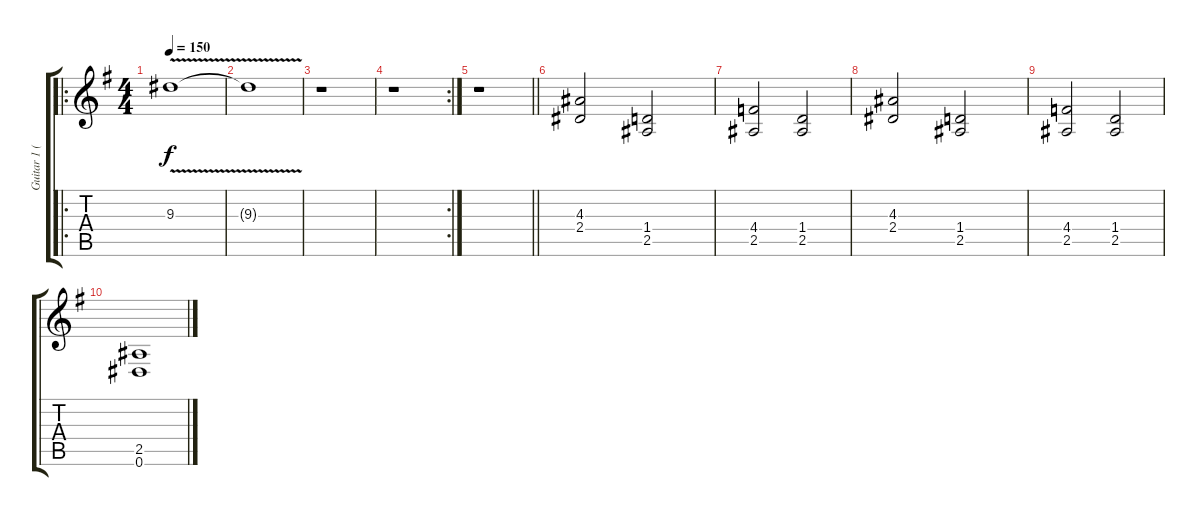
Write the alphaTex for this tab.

\track ("Guitar 1 (SheJa)" "Guitar 1 (") {instrument distortionguitar}
\staff {score tabs}
\tuning (Eb4 Bb3 Gb3 Db3 Ab2 Eb2) {hide}
\ro
\ts (4 4)
\tempo 150
\clef g2
\ks g
9.3{v}.1{dy f} |
9.3{t}.1 |
r.1 |
\rc 2
r.1 |
\barLineRight lightlight
r.1 |
(4.3 2.4).2 (1.4 2.5).2 |
(4.4 2.5).2 (1.4 2.5).2 |
(4.3 2.4).2 (1.4 2.5).2 |
(4.4 2.5).2 (1.4 2.5).2 |
(2.5 0.6).1
